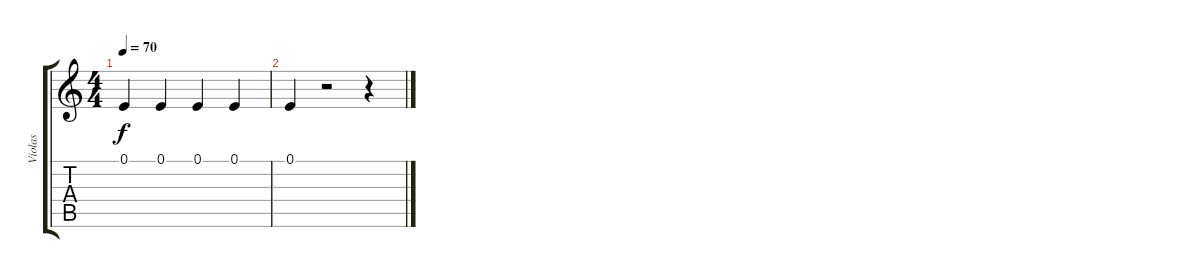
\track ("Violas" "Violas") {instrument stringensemble1}
\staff {score tabs}
\tuning (E4 B3 G3 D3 A2 E2) {hide}
\ts (4 4)
\tempo 70
\clef g2
\ks c
0.1.4{dy f} 0.1.4 0.1.4 0.1.4 |
0.1.4 r.2 r.4
